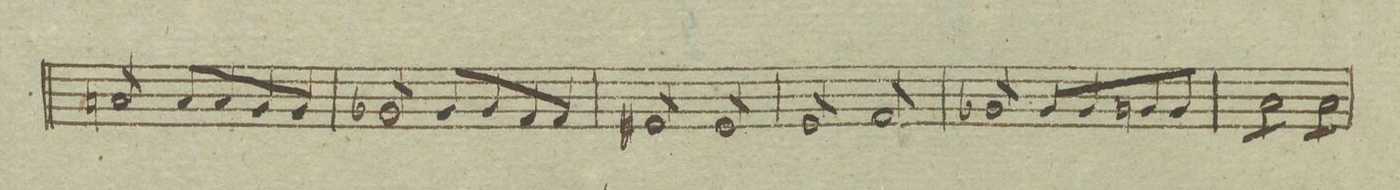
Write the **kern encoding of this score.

**kern	**dynam
*I"Basso	*
*clefF4	*
*k[]	*
*met(c|)	*
*M2/2	*
*tremolo	*
8C/L	.
8C/	.
8C/	.
8C/J	.
*Xtremolo	*
8C/L	.
8C/	.
8BB/	.
8BB/J	.
=152	=152
*tremolo	*
8BB-X/L	.
8BB-/	.
8BB-/	.
8BB-/J	.
*Xtremolo	*
8BB-/L	.
8BB-/	.
8AA/	.
8AA/J	.
=153	=153
*tremolo	*
8GG#X/L	.
8GG#/	.
8GG#/	.
8GG#/J	.
8GG#/L	.
8GG#/	.
8GG#/	.
8GG#/J	.
=154	=154
8GG/L	.
8GG/	.
8GG/	.
8GG/J	.
8AA/L	.
8AA/	.
8AA/	.
8AA/J	.
=155	=155
8BB-X/L	.
8BB-/	.
8BB-/	.
8BB-/J	.
*Xtremolo	*
8BB-/L	.
8BB-/	.
8BBn/	.
8BB/J	.
=156	=156
*tremolo	*
8CL\	.
8C/	.
8C/	.
8C/J	.
8CL\	.
8C/	.
8C/	.
8C/J	.
=157	=157
*-	*-
